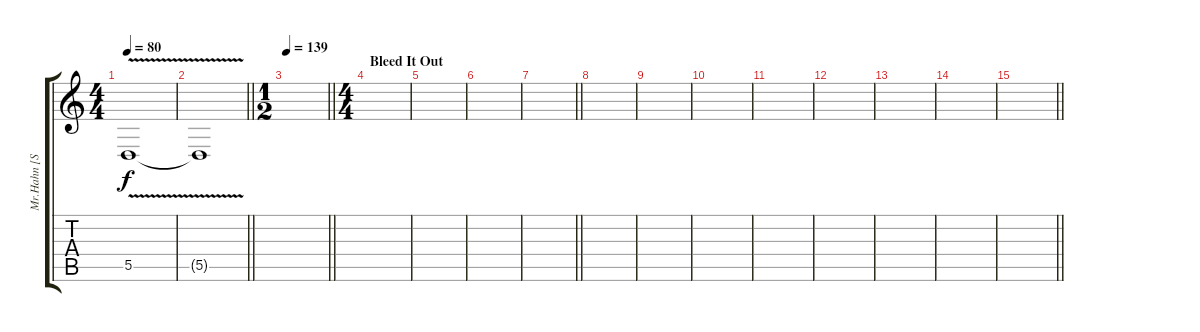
\track ("Mr.Hahn [Sampler3]" "Mr.Hahn [S") {instrument stringensemble2}
\staff {score tabs}
\tuning (E4 B3 G3 D3 A2 D2) {hide}
\ts (4 4)
\tempo 80
\clef g2
\ks c
5.5{v}.1{dy f} |
\barLineRight lightlight
5.5{t}.1 |
\ts (1 2)
\tempo 139
\barLineRight lightlight
|
\ts (4 4)
\section ("" "Bleed It Out")
|
|
|
\barLineRight lightlight
|
|
|
|
|
|
|
|
\barLineRight lightlight
